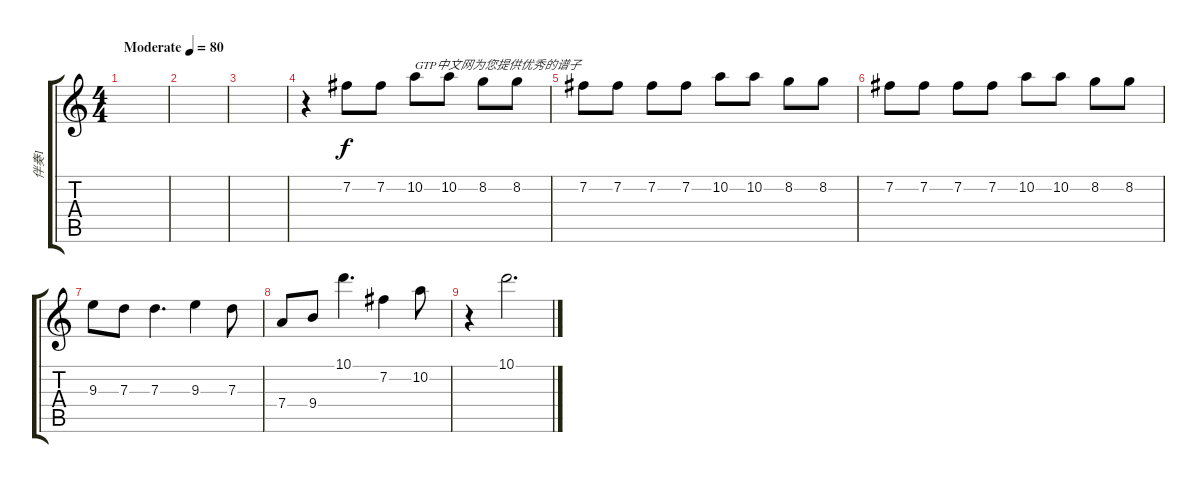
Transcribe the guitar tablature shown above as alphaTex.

\track ("伴奏1" "伴奏1") {instrument distortionguitar}
\staff {score tabs}
\tuning (E4 B3 G3 D3 A2 E2) {hide}
\ts (4 4)
\tempo (80 "Moderate")
\clef g2
\ks c
|
|
|
r.4 7.2.8 7.2.8 10.2.8{txt "GTP中文网为您提供优秀的谱子"} 10.2.8 8.2.8 8.2.8 |
7.2.8 7.2.8 7.2.8 7.2.8 10.2.8 10.2.8 8.2.8 8.2.8 |
7.2.8 7.2.8 7.2.8 7.2.8 10.2.8 10.2.8 8.2.8 8.2.8 |
9.3.8 7.3.8 7.3.4{d} 9.3.4 7.3.8 |
7.4.8 9.4.8 10.1.4{d} 7.2.4 10.2.8 |
r.4 10.1.2{d}
